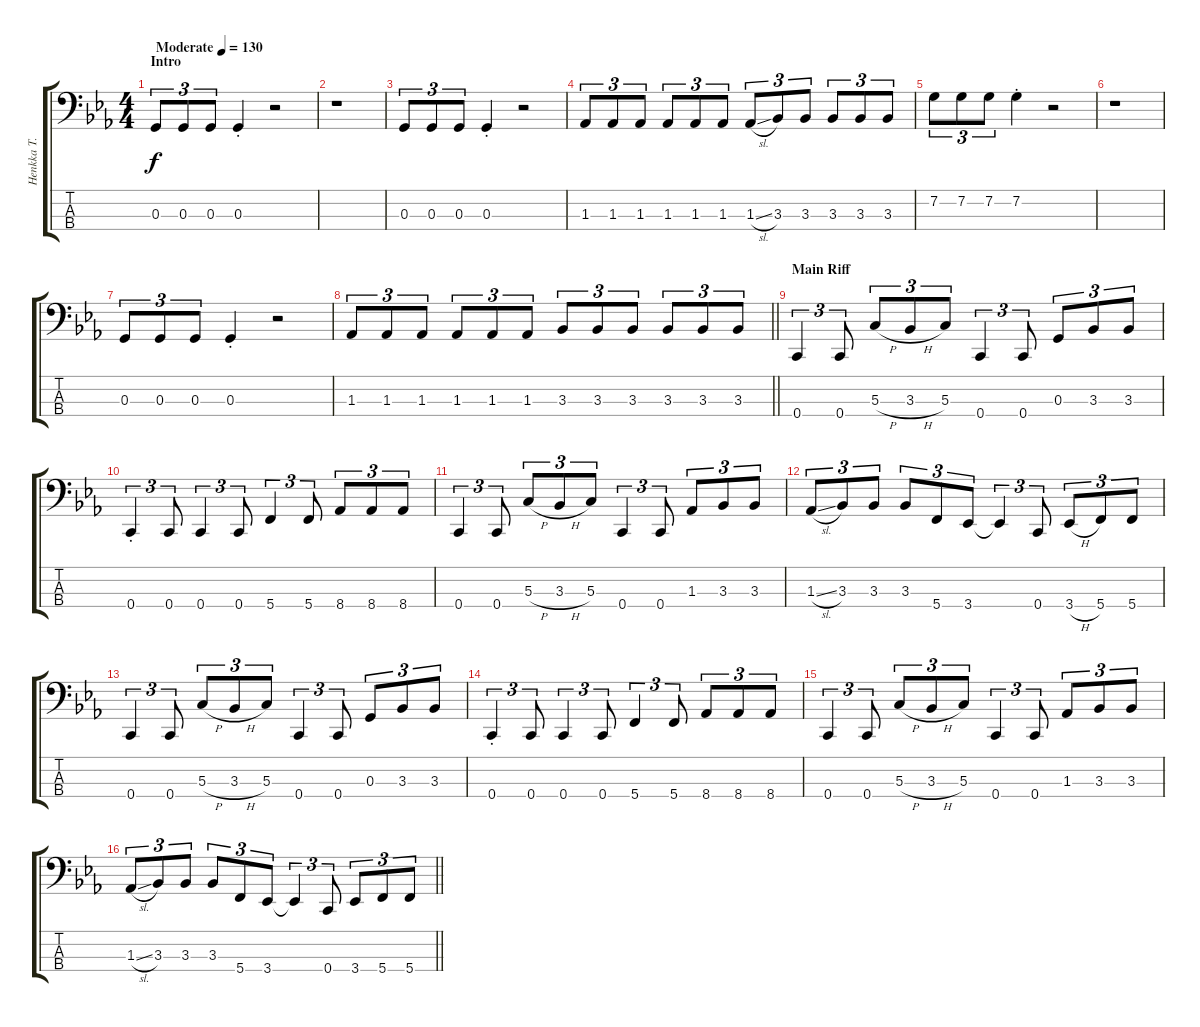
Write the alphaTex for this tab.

\track ("Henkka T. Blacksmith" "Henkka T. ") {instrument electricbasspick}
\staff {score tabs}
\tuning (F2 C2 G1 C1) {hide}
\ts (4 4)
\section ("" "Intro")
\tempo (130 "Moderate")
\clef f4
\ks eb
0.3.8{tu (3 2) dy f instrument electricbasspick} 0.3.8{tu (3 2)} 0.3.8{tu (3 2)} 0.3{st}.4 r.2 |
r.1 |
0.3.8{tu (3 2)} 0.3.8{tu (3 2)} 0.3.8{tu (3 2)} 0.3{st}.4 r.2 |
1.3.8{tu (3 2)} 1.3.8{tu (3 2)} 1.3.8{tu (3 2)} 1.3.8{tu (3 2)} 1.3.8{tu (3 2)} 1.3.8{tu (3 2)} 1.3{sl}.8{tu (3 2)} 3.3.8{tu (3 2)} 3.3.8{tu (3 2)} 3.3.8{tu (3 2)} 3.3.8{tu (3 2)} 3.3.8{tu (3 2)} |
7.2.8{tu (3 2)} 7.2.8{tu (3 2)} 7.2.8{tu (3 2)} 7.2{st}.4 r.2 |
r.1 |
0.3.8{tu (3 2)} 0.3.8{tu (3 2)} 0.3.8{tu (3 2)} 0.3{st}.4 r.2 |
\barLineRight lightlight
1.3.8{tu (3 2)} 1.3.8{tu (3 2)} 1.3.8{tu (3 2)} 1.3.8{tu (3 2)} 1.3.8{tu (3 2)} 1.3.8{tu (3 2)} 3.3.8{tu (3 2)} 3.3.8{tu (3 2)} 3.3.8{tu (3 2)} 3.3.8{tu (3 2)} 3.3.8{tu (3 2)} 3.3.8{tu (3 2)} |
\section ("" "Main Riff")
0.4.4{tu (3 2)} 0.4.8{tu (3 2)} 5.3{h}.8{tu (3 2)} 3.3{h}.8{tu (3 2)} 5.3.8{tu (3 2)} 0.4.4{tu (3 2)} 0.4.8{tu (3 2)} 0.3.8{tu (3 2)} 3.3.8{tu (3 2)} 3.3.8{tu (3 2)} |
0.4{st}.4{tu (3 2)} 0.4.8{tu (3 2)} 0.4.4{tu (3 2)} 0.4.8{tu (3 2)} 5.4.4{tu (3 2)} 5.4.8{tu (3 2)} 8.4.8{tu (3 2)} 8.4.8{tu (3 2)} 8.4.8{tu (3 2)} |
0.4.4{tu (3 2)} 0.4.8{tu (3 2)} 5.3{h}.8{tu (3 2)} 3.3{h}.8{tu (3 2)} 5.3.8{tu (3 2)} 0.4.4{tu (3 2)} 0.4.8{tu (3 2)} 1.3.8{tu (3 2)} 3.3.8{tu (3 2)} 3.3.8{tu (3 2)} |
1.3{sl}.8{tu (3 2)} 3.3.8{tu (3 2)} 3.3.8{tu (3 2)} 3.3.8{tu (3 2)} 5.4.8{tu (3 2)} 3.4.8{tu (3 2)} 3.4{t}.4{tu (3 2)} 0.4.8{tu (3 2)} 3.4{h}.8{tu (3 2)} 5.4.8{tu (3 2)} 5.4.8{tu (3 2)} |
0.4.4{tu (3 2)} 0.4.8{tu (3 2)} 5.3{h}.8{tu (3 2)} 3.3{h}.8{tu (3 2)} 5.3.8{tu (3 2)} 0.4.4{tu (3 2)} 0.4.8{tu (3 2)} 0.3.8{tu (3 2)} 3.3.8{tu (3 2)} 3.3.8{tu (3 2)} |
0.4{st}.4{tu (3 2)} 0.4.8{tu (3 2)} 0.4.4{tu (3 2)} 0.4.8{tu (3 2)} 5.4.4{tu (3 2)} 5.4.8{tu (3 2)} 8.4.8{tu (3 2)} 8.4.8{tu (3 2)} 8.4.8{tu (3 2)} |
0.4.4{tu (3 2)} 0.4.8{tu (3 2)} 5.3{h}.8{tu (3 2)} 3.3{h}.8{tu (3 2)} 5.3.8{tu (3 2)} 0.4.4{tu (3 2)} 0.4.8{tu (3 2)} 1.3.8{tu (3 2)} 3.3.8{tu (3 2)} 3.3.8{tu (3 2)} |
\barLineRight lightlight
1.3{sl}.8{tu (3 2)} 3.3.8{tu (3 2)} 3.3.8{tu (3 2)} 3.3.8{tu (3 2)} 5.4.8{tu (3 2)} 3.4.8{tu (3 2)} 3.4{t}.4{tu (3 2)} 0.4.8{tu (3 2)} 3.4.8{tu (3 2)} 5.4.8{tu (3 2)} 5.4.8{tu (3 2)}
